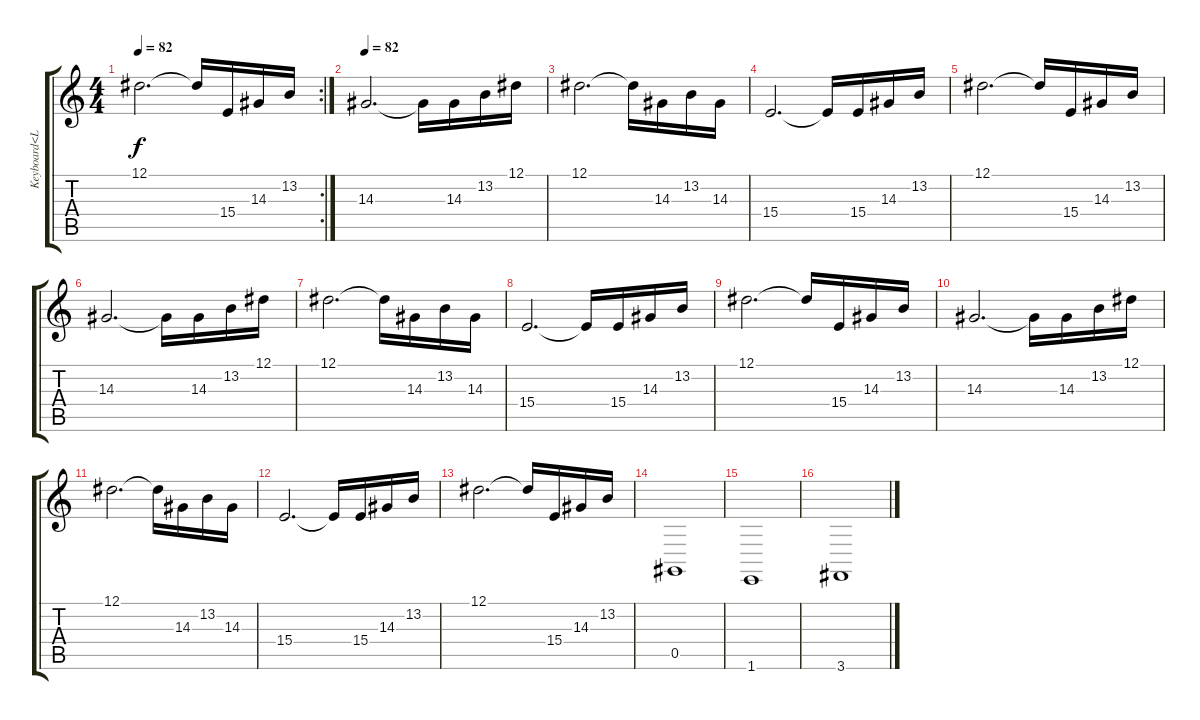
\track ("Keyboard<L>" "Keyboard<L") {instrument stringensemble1}
\staff {score tabs}
\tuning (Eb4 Bb3 Gb3 Db3 Ab2 Eb2) {hide}
\rc 2
\ts (4 4)
\tempo 82
\clef g2
\ks c
12.1.2{d dy f} 12.1{t}.16 15.4.16 14.3.16 13.2.16 |
\tempo 82
14.3.2{d volume 14 instrument acousticgrandpiano} 14.3{t}.16 14.3.16 13.2.16 12.1.16 |
12.1.2{d volume 13} 12.1{t}.16 14.3.16 13.2.16 14.3.16 |
15.4.2{d volume 12} 15.4{t}.16 15.4.16 14.3.16 13.2.16 |
12.1.2{d volume 11} 12.1{t}.16 15.4.16 14.3.16 13.2.16 |
14.3.2{d volume 10 instrument acousticgrandpiano} 14.3{t}.16 14.3.16 13.2.16 12.1.16 |
12.1.2{d volume 9} 12.1{t}.16 14.3.16 13.2.16 14.3.16 |
15.4.2{d volume 8} 15.4{t}.16 15.4.16 14.3.16 13.2.16 |
12.1.2{d volume 7} 12.1{t}.16 15.4.16 14.3.16 13.2.16 |
14.3.2{d volume 6 instrument acousticgrandpiano} 14.3{t}.16 14.3.16 13.2.16 12.1.16 |
12.1.2{d volume 5} 12.1{t}.16 14.3.16 13.2.16 14.3.16 |
15.4.2{d volume 4} 15.4{t}.16 15.4.16 14.3.16 13.2.16 |
12.1.2{d volume 3} 12.1{t}.16 15.4.16 14.3.16 13.2.16 |
0.5.1{volume 16 instrument tremolostrings} |
1.6.1 |
3.6.1
